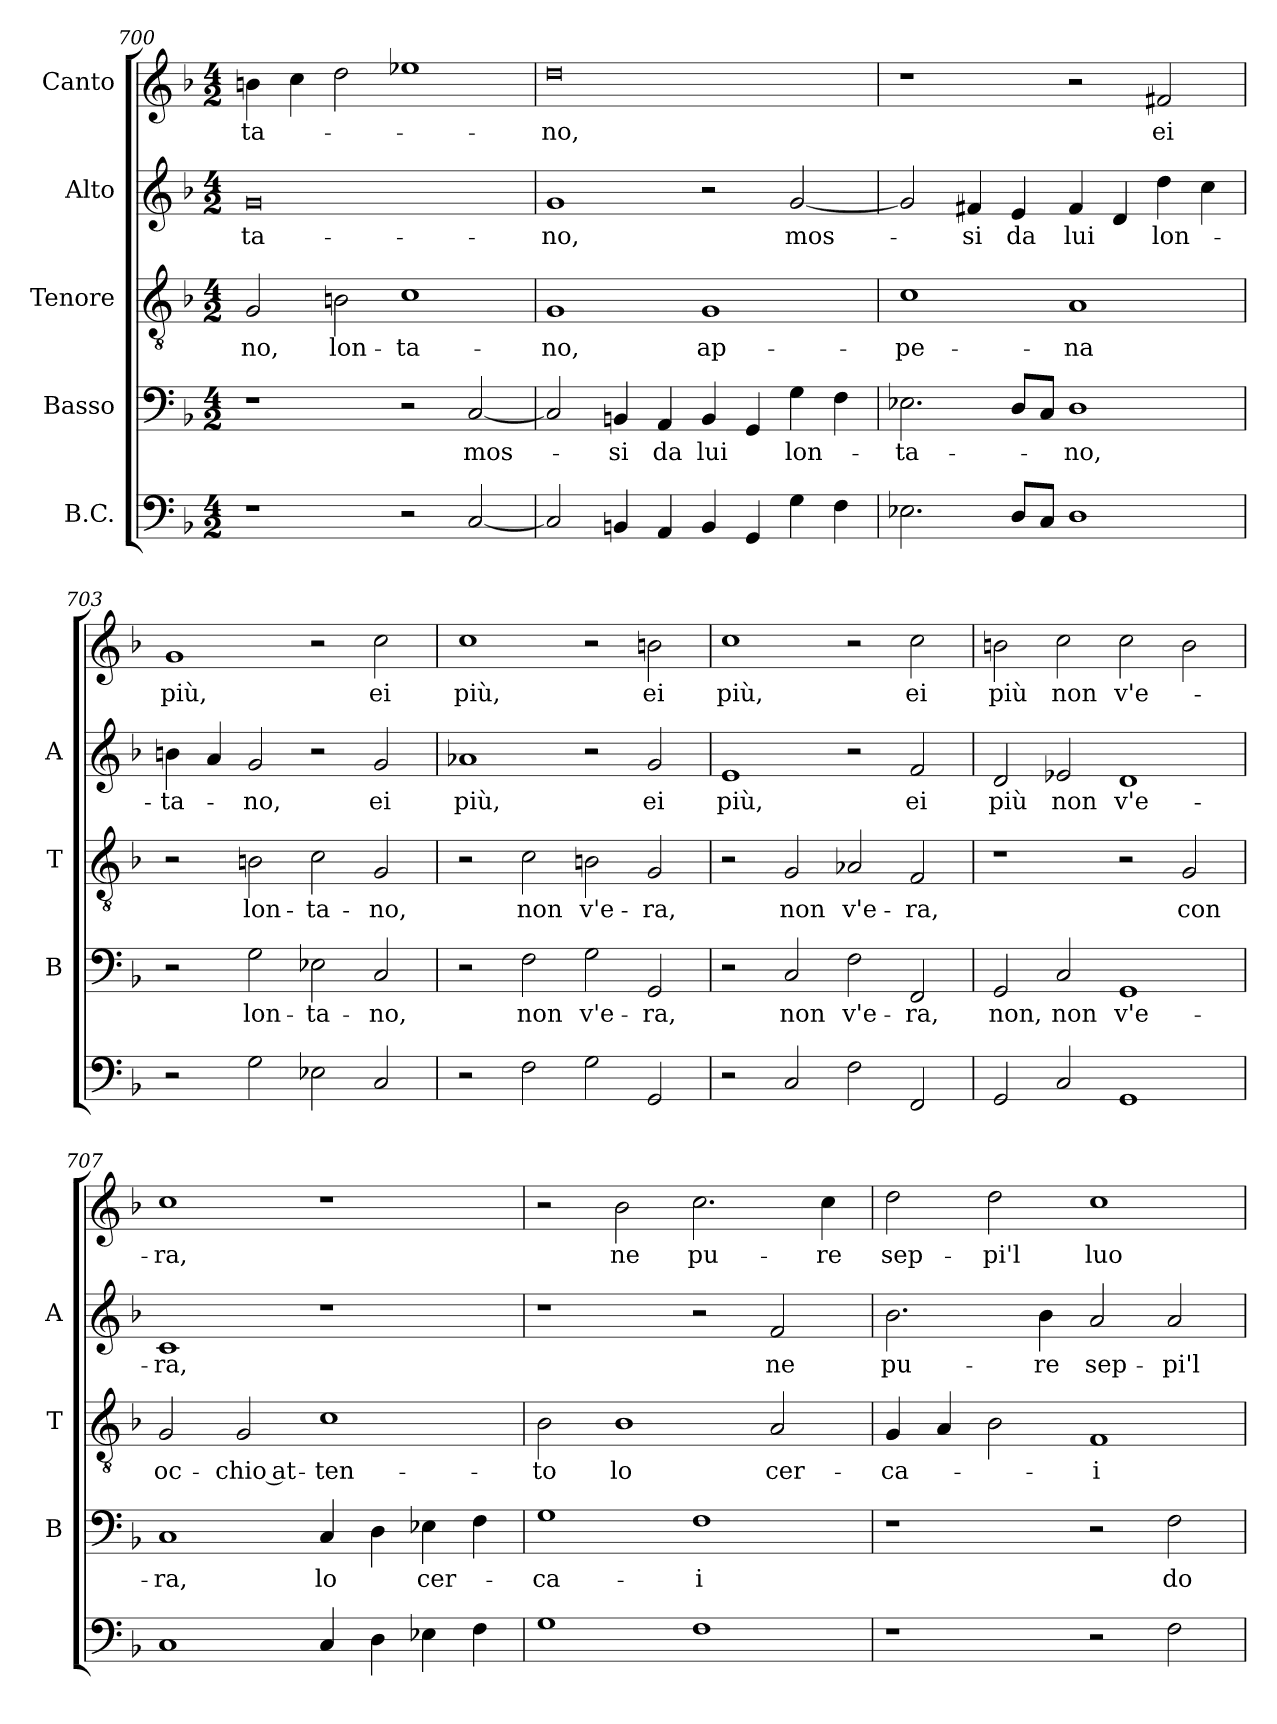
**kern	**kern	**text	**kern	**text	**kern	**text	**kern	**text
*part5	*part4	*part4	*part3	*part3	*part2	*part2	*part1	*part1
*staff5	*staff4	*staff4	*staff3	*staff3	*staff2	*staff2	*staff1	*staff1
*I"B.C.	*I"Basso	*	*I"Tenore	*	*I"Alto	*	*I"Canto	*
*	*I'B	*	*I'T	*	*I'A	*	*	*
*clefF4	*clefF4	*	*clefGv2	*	*clefG2	*	*clefG2	*
*k[b-]	*k[b-]	*	*k[b-]	*	*k[b-]	*	*k[b-]	*
*F:	*F:	*	*F:	*	*F:	*	*F:	*
*M4/2	*M4/2	*	*M4/2	*	*M4/2	*	*M4/2	*
=700	=700	=700	=700	=700	=700	=700	=700	=700
!	!	!	!	!LO:LY:b	!	!LO:LY:b	!	!LO:LY:b
1r	1r	.	2G/	-no,	0g	-ta-	4bn\	-ta-
.	.	.	.	.	.	.	4cc\	.
!	!	!	!	!LO:LY:b	!	!	!	!
.	.	.	2Bn\	lon-	.	.	2dd\	.
!	!	!	!	!LO:LY:b	!	!	!	!
2r	2r	.	1c	-ta-	.	.	1ee-X	.
!	!	!LO:LY:b	!	!	!	!	!	!
[2C/	[2C/	mos-	.	.	.	.	.	.
!!LO:LB:g=z
=701	=701	=701	=701	=701	=701	=701	=701	=701
!	!	!	!	!LO:LY:b	!	!LO:LY:b	!	!LO:LY:b
2C/]	2C/]	.	1G	-no,	1g	-no,	0dd	-no,
!	!	!LO:LY:b	!	!	!	!	!	!
4BBn/	4BBn/	-si	.	.	.	.	.	.
!	!	!LO:LY:b	!	!	!	!	!	!
4AA/	4AA/	da	.	.	.	.	.	.
!	!	!LO:LY:b	!	!LO:LY:b	!	!	!	!
4BB/	4BB/	lui	1G	ap-	2r	.	.	.
4GG/	4GG/	.	.	.	.	.	.	.
!	!	!LO:LY:b	!	!	!	!LO:LY:b	!	!
4G\	4G\	lon-	.	.	[2g/	mos-	.	.
4F\	4F\	.	.	.	.	.	.	.
=702	=702	=702	=702	=702	=702	=702	=702	=702
!	!	!LO:LY:b	!	!LO:LY:b	!	!	!	!
2.E-X\	2.E-X\	-ta-	1c	-pe-	2g/]	.	1r	.
!	!	!	!	!	!	!LO:LY:b	!	!
.	.	.	.	.	4f#X/	-si	.	.
!	!	!	!	!	!	!LO:LY:b	!	!
8D/L	8D/L	.	.	.	4e/	da	.	.
8C/J	8C/J	.	.	.	.	.	.	.
!	!	!LO:LY:b	!	!LO:LY:b	!	!LO:LY:b	!	!
1D	1D	-no,	1A	-na	4f#/	lui	2r	.
.	.	.	.	.	4d/	.	.	.
!	!	!	!	!	!	!LO:LY:b	!	!LO:LY:b
.	.	.	.	.	4dd\	lon-	2f#X/	ei
.	.	.	.	.	4cc\	.	.	.
=703	=703	=703	=703	=703	=703	=703	=703	=703
!	!	!	!	!	!	!LO:LY:b	!	!LO:LY:b
2r	2r	.	2r	.	4bn\	-ta-	1g	più,
.	.	.	.	.	4a/	.	.	.
!	!	!LO:LY:b	!	!LO:LY:b	!	!LO:LY:b	!	!
2G\	2G\	lon-	2Bn\	lon-	2g/	-no,	.	.
!	!	!LO:LY:b	!	!LO:LY:b	!	!	!	!
2E-X\	2E-X\	-ta-	2c\	-ta-	2r	.	2r	.
!	!	!LO:LY:b	!	!LO:LY:b	!	!LO:LY:b	!	!LO:LY:b
2C/	2C/	-no,	2G/	-no,	2g/	ei	2cc\	ei
=704	=704	=704	=704	=704	=704	=704	=704	=704
!	!	!	!	!	!	!LO:LY:b	!	!LO:LY:b
2r	2r	.	2r	.	1a-X	più,	1cc	più,
!	!	!LO:LY:b	!	!LO:LY:b	!	!	!	!
2F\	2F\	non	2c\	non	.	.	.	.
!	!	!LO:LY:b	!	!LO:LY:b	!	!	!	!
2G\	2G\	v'e-	2Bn\	v'e-	2r	.	2r	.
!	!	!LO:LY:b	!	!LO:LY:b	!	!LO:LY:b	!	!LO:LY:b
2GG/	2GG/	-ra,	2G/	-ra,	2g/	ei	2bn\	ei
=705	=705	=705	=705	=705	=705	=705	=705	=705
!	!	!	!	!	!	!LO:LY:b	!	!LO:LY:b
2r	2r	.	2r	.	1e	più,	1cc	più,
!	!	!LO:LY:b	!	!LO:LY:b	!	!	!	!
2C/	2C/	non	2G/	non	.	.	.	.
!	!	!LO:LY:b	!	!LO:LY:b	!	!	!	!
2F\	2F\	v'e-	2A-X/	v'e-	2r	.	2r	.
!	!	!LO:LY:b	!	!LO:LY:b	!	!LO:LY:b	!	!LO:LY:b
2FF/	2FF/	-ra,	2F/	-ra,	2f/	ei	2cc\	ei
!!LO:PB:g=z
=706	=706	=706	=706	=706	=706	=706	=706	=706
!	!	!LO:LY:b	!	!	!	!LO:LY:b	!	!LO:LY:b
2GG/	2GG/	non,	1r	.	2d/	più	2bn\	più
!	!	!LO:LY:b	!	!	!	!LO:LY:b	!	!LO:LY:b
2C/	2C/	non	.	.	2e-X/	non	2cc\	non
!	!	!LO:LY:b	!	!	!	!LO:LY:b	!	!LO:LY:b
1GG	1GG	v'e-	2r	.	1d	v'e-	2cc\	v'e-
!	!	!	!	!LO:LY:b	!	!	!	!
.	.	.	2G/	con	.	.	2b\	.
=707	=707	=707	=707	=707	=707	=707	=707	=707
!	!	!LO:LY:b	!	!LO:LY:b	!	!LO:LY:b	!	!LO:LY:b
1C	1C	-ra,	2G/	oc-	1c	-ra,	1cc	-ra,
!	!	!	!	!LO:LY:b	!	!	!	!
.	.	.	2G/	-chio at-	.	.	.	.
!	!	!LO:LY:b	!	!LO:LY:b	!	!	!	!
4C/	4C/	lo	1c	-ten-	1r	.	1r	.
4D\	4D\	.	.	.	.	.	.	.
!	!	!LO:LY:b	!	!	!	!	!	!
4E-X\	4E-X\	cer-	.	.	.	.	.	.
4F\	4F\	.	.	.	.	.	.	.
=708	=708	=708	=708	=708	=708	=708	=708	=708
!	!	!LO:LY:b	!	!LO:LY:b	!	!	!	!
1G	1G	-ca-	2B-\	-to	1r	.	2r	.
!	!	!	!	!LO:LY:b	!	!	!	!LO:LY:b
.	.	.	1B-	lo	.	.	2b-\	ne
!	!	!LO:LY:b	!	!	!	!	!	!LO:LY:b
1F	1F	-i	.	.	2r	.	2.cc\	pu-
!	!	!	!	!LO:LY:b	!	!LO:LY:b	!	!
.	.	.	2A/	cer-	2f/	ne	.	.
!	!	!	!	!	!	!	!	!LO:LY:b
.	.	.	.	.	.	.	4cc\	-re
=709	=709	=709	=709	=709	=709	=709	=709	=709
!	!	!	!	!LO:LY:b	!	!LO:LY:b	!	!LO:LY:b
1r	1r	.	4G/	-ca-	2.b-\	pu-	2dd\	sep-
.	.	.	4A/	.	.	.	.	.
!	!	!	!	!	!	!	!	!LO:LY:b
.	.	.	2B-\	.	.	.	2dd\	-pi'l
!	!	!	!	!	!	!LO:LY:b	!	!
.	.	.	.	.	4b-\	-re	.	.
!	!	!	!	!LO:LY:b	!	!LO:LY:b	!	!LO:LY:b
2r	2r	.	1F	-i	2a/	sep-	1cc	luo-
!	!	!LO:LY:b	!	!	!	!LO:LY:b	!	!
2F\	2F\	do-	.	.	2a/	-pi'l	.	.
=	=	=	=	=	=	=	=	=
*-	*-	*-	*-	*-	*-	*-	*-	*-
